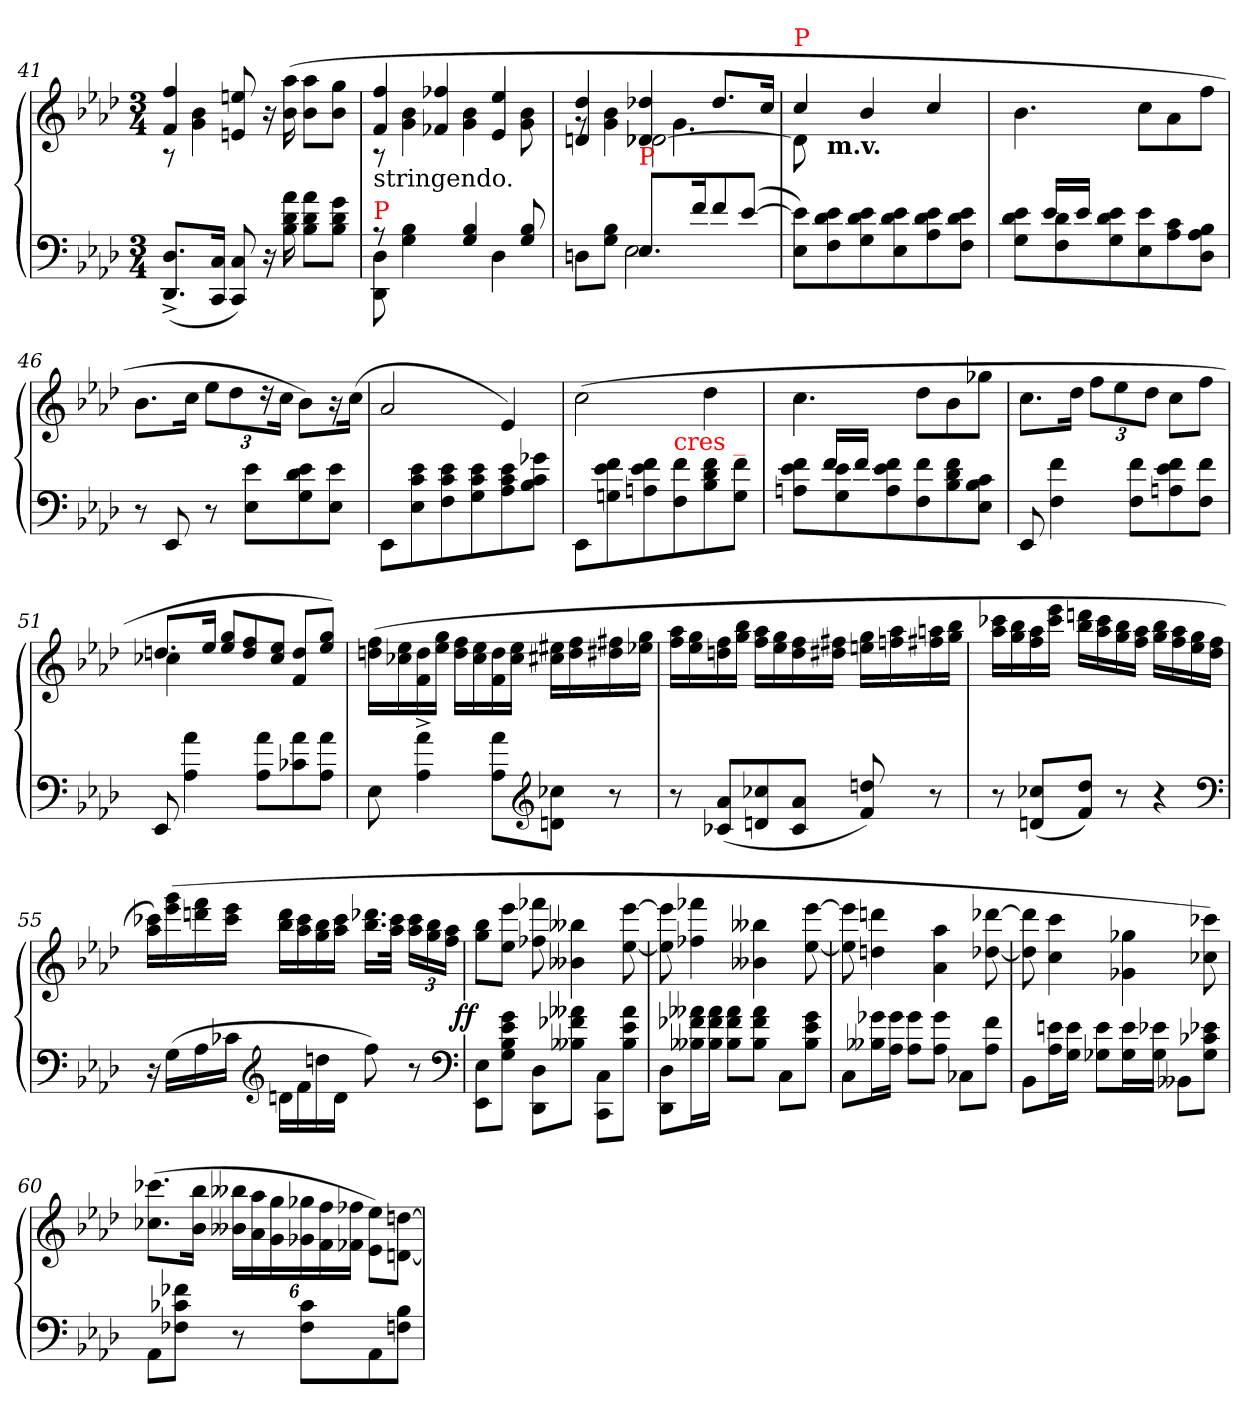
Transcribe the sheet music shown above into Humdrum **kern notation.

**kern	**kern	**dynam
*part1	*part1	*part1
*staff2	*staff1	*staff1/2
*clefF4	*clefG2	*
*k[b-e-a-d-]	*k[b-e-a-d-]	*
*A-:	*A-:	*
*M3/4	*M3/4	*
=41	=41	=41
*	*^	*
(>8.D-^> 8.DD-^>L	4ff 4f	8r	.
.	.	4b- 4g	.
16C 16CCJk	.	.	.
8C 8CC)	8een 8en	.	.
16r	16r	4.ryy	.
16a- 16d- 16B-	(>16aa- 16b-	.	.
8a- 8d- 8B-L	8aa- 8b-L	.	.
8g 8d- 8B-J	8gg 8b-J	.	.
=42	=42	=42	=42
*^	*	*	*
!	!	!LO:TX:b:t=stringendo.	!	!
!LO:TX:a:color=red:t=P	!	!	!	!
8rA	8D-\ 8DD-\	4ff 4f	8r	.
4B- 4G	8ryy	.	4b- 4g	.
.	4ryy	4ff-X 4f-X	.	.
4B- 4G	.	.	4b- 4g	.
.	4D-\	4ee- 4e-	.	.
8B-/ 8G/	.	.	8b- 8g	.
=43	=43	=43	=43	=43
*	*	*	*^	*
8DnL	4ryy	4dd- 4dn	8rg	4ryy	.
8B- 8GJ	.	.	4b- 4g	.	.
!LO:TX:a:color=red:t=P	!	!	!	!	!
8.E-L	2E-	4dd-X 4d-X	.	[2d-X\	.
.	.	.	4.g	.	.
16fk	.	.	.	.	.
8f	.	8.dd-L	.	.	.
(<[8e-J	.	.	.	.	.
.	.	16ccJk	.	.	.
*v	*v	*	*	*	*
*	*	*v	*v	*
=44	=44	=44	=44
!	!LO:TX:a:color=red:t=P	!	!
8e-] 8E-L)	4cc	8d-]	.
!	!	!LO:TX:b:B:t=m.v.	!
8e- 8d- 8F	.	8ryy	.
8e- 8d- 8G	4b-/	2ryy	.
8e- 8d- 8E-	.	.	.
8e- 8d- 8A-	4cc/	.	.
8e- 8d- 8FJ	.	.	.
*	*v	*v	*
=45	=45	=45
*^	*	*
8ryy	8e- 8d- 8GL	4.b-	.
16e-LL	8d- 8F	.	.
16e-JJ	.	.	.
2ryy	8e- 8d- 8G	.	.
.	8e- 8E-	8ccL	.
.	8c 8A-	8a-	.
.	8B- 8A- 8D-J	8ffJ	.
*v	*v	*	*
=46	=46	=46
8r	8.b-L	.
8EE-	.	.
.	16ccJk	.
*	*Xbrackettup	*
8r	12ee-L	.
.	12dd-	.
8e- 8E-L	.	.
.	24r	.
.	24ccJk	.
8e- 8d- 8G	8b-L)	.
8e- 8E-J	16r	.
.	(>16ccJk	.
=47	=47	=47
8EE-L	2a-	.
8e- 8c 8E-	.	.
8e- 8c 8F	.	.
8e- 8c 8G	.	.
8e- 8c 8A-	4e-)	.
8g-X 8c 8B-J	.	.
=48	=48	=48
8EE-L	(>2cc	.
8f 8e- 8Gn	.	.
8f 8e- 8An	.	.
!LO:TX:a:color=red:t=cres _	!	!
8f 8F	.	.
8f 8d- 8B-	4dd-	.
8f 8GJ	.	.
=49	=49	=49
*^	*	*
8ryy	8f 8e- 8AnL	4.cc	.
16fLL	8e- 8G	.	.
16fJJ	.	.	.
2ryy	8f 8e- 8A	.	.
.	8f 8F	8dd-L	.
.	8f 8d- 8B-	8b-	.
.	8c 8B- 8E-J	8gg-XJ	.
*v	*v	*	*
=50	=50	=50
8EE-	8.ccL	.
4f 4F	.	.
.	16dd-Jk	.
.	12ffL	.
.	12ee-	.
8f 8FL	.	.
.	12dd-J	.
8f 8e- 8An	8ccL	.
8f 8FJ	8ffJ	.
=51	=51	=51
*	*^	*
8EE-	8.ddnL	4cc-X	.
4a- 4A-	.	.	.
.	16ee-Jk	.	.
*	*Xtuplet	*	*
.	12gg/ 12ee-/L	2ryy	.
.	12ff 12dd	.	.
8a- 8A-L	.	.	.
.	12ee- 12cc-J	.	.
8a- 8c-X	8dd/ 8f/L	.	.
8a- 8A-J	8gg 8ee-J)	.	.
*	*v	*v	*
=52	=52	=52
8E-	(>16ff 16ddnLL	.
.	16ee- 16cc-X	.
4a-^> 4A-^>	16dd 16f	.
.	16gg 16ee-JJ	.
.	16ff 16ddLL	.
.	16ee- 16cc-	.
8a- 8A-L	16dd 16f	.
.	16ee- 16cc-JJ	.
*clefG2	*	*
8cc-X 8dnJ	16ee#X 16cc#XLL	.
.	16ff 16dd	.
8r	16ff#X 16dd#X	.
.	16gg 16ee-JJ	.
=53	=53	=53
8r	16aa- 16ffLL	.
.	16gg 16ee-	.
(<8a- 8c-XL	16ff 16ddn	.
.	16bb- 16ggJJ	.
8cc-X 8dn	16aa- 16ffLL	.
.	16gg 16ee-	.
8a- 8c-J	16ff 16dd	.
.	16ff#X 16dd#XJJ	.
8ddn/ 8f/)	16gg 16eenLL	.
.	16aa- 16ff	.
8r	16aan 16ff#X	.
.	16bb- 16ggJJ	.
=54	=54	=54
8r	16ccc-X 16aa-LL	.
.	16bb- 16gg	.
(<8cc-X 8dnL	16aa- 16ff	.
.	16eee- 16ccc-JJ	.
8dd- 8fJ)	16dddn 16bb-LL	.
.	16ccc- 16aa-	.
8r	16bb- 16gg	.
.	16aa- 16ffJJ	.
4r	16bb- 16ggLL	.
.	16aa- 16ff	.
.	16gg 16ee-	.
.	16ff 16dd-JJ	.
*clefF4	*	*
=55	=55	=55
16r	16ccc-X 16aa-LL)	.
(>16GLL	(>16ggg 16eee-	.
16A-	16fff 16dddn	.
16c-XJJ	16eee- 16ccc-JJ	.
*clefG2	*	*
16dn\LL	16ddd 16bb-LL	.
16f	16ccc- 16aa-	.
16dd	16bb- 16gg	.
16dJJ	16ccc- 16aa-JJ	.
8ff)	16.ddd-X 16.bb-LL	.
.	32ccc- 32aa-JJk	.
*	*tuplet	*
8r	24ccc- 24aa-LL	.
.	24bb- 24gg	.
.	24aa- 24ffJJ	.
*clefF4	*	*
=56	=56	=56
!	!	!LO:DY:rj
8E- 8EE-L	8bb- 8ggL	ff
8g 8e- 8B- 8GJ	8eee- 8ee-J	.
8D- 8DD-L	8fff-X 8ff-X	.
8a--X 8f-X 8B--XJ	4bb--X 4b--X	.
8C 8CCL	.	.
8a-- 8e- 8B--J	[8eee- [8ee-	.
=57	=57	=57
8D- 8DD-L	8eee-] 8ee-]	.
16a--X 16f-X 16B--XL	4fff-X 4ff-X	.
16a-- 16f- 16B--JJ	.	.
8a-- 8f- 8B--L	.	.
8a-- 8f- 8B--J	4bb--X 4b--	.
8CL	.	.
8g 8e- 8B--J	[8eee- [8ee-	.
=58	=58	=58
8CL	8eee-] 8ee-]	.
16g-X 16B--XL	4dddn 4ddn	.
16g- 16A-JJ	.	.
8g- 8A-L	.	.
8g- 8A-J	4aa- 4a-	.
8C-XL	.	.
8f 8A-J	[8ddd-X [8dd-X	.
=59	=59	=59
8BB-L	8ddd-] 8dd-]	.
16en 16A-L	4ccc 4cc	.
16e 16GJJ	.	.
8e 8G-XL	.	.
16e 16G-L	4gg-X 4g-X	.
16e-X 16G-JJ	.	.
8BB--XL	.	.
8e-X 8c-X 8G-J	8ccc-X 8cc-X)	.
=60	=60	=60
8AA-L	(>8.ccc-X 8.cc-XL	.
8f-X 8c-X 8F-XJ	.	.
.	16bb- 16b-Jk	.
8r	24bb--X 24b--XLL	.
.	24aa- 24a-	.
.	24gg 24g	.
8c- 8F-L	24gg-X 24g-X	.
.	24ff 24f	.
.	24ff-X 24f-XJJ	.
8AA-	8ee-\ 8e-\L)	.
8B- 8FnJ	[8ddn [8dnJ	.
=	=	=
*-	*-	*-
